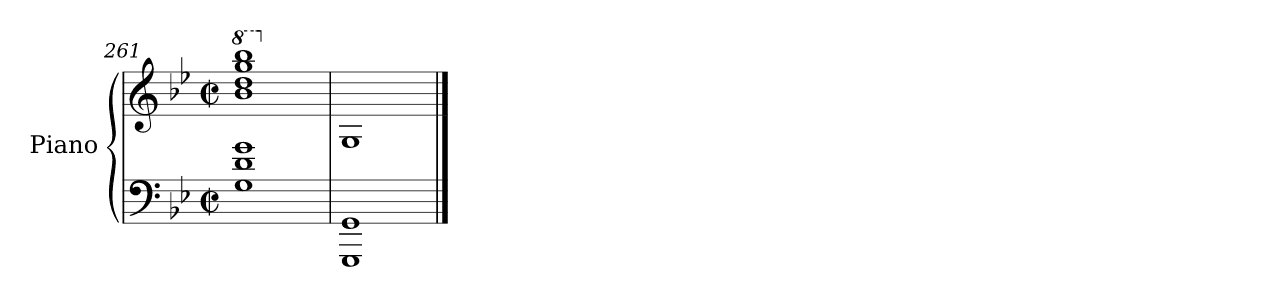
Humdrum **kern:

**kern	**kern
*part1	*part1
*staff2	*staff1
*I"Piano	*
*I'Pno.	*
*clefF4	*clefG2
*k[b-e-]	*k[b-e-]
*M2/2	*M2/2
*met(c|)	*met(c|)
*	*8va
=261	=261
1G 1d 1g	1bb- 1ddd 1ggg 1bbb-
=262	=262
*	*X8va
*	*MM40
1GGG 1GG	1G
==	==
*-	*-
